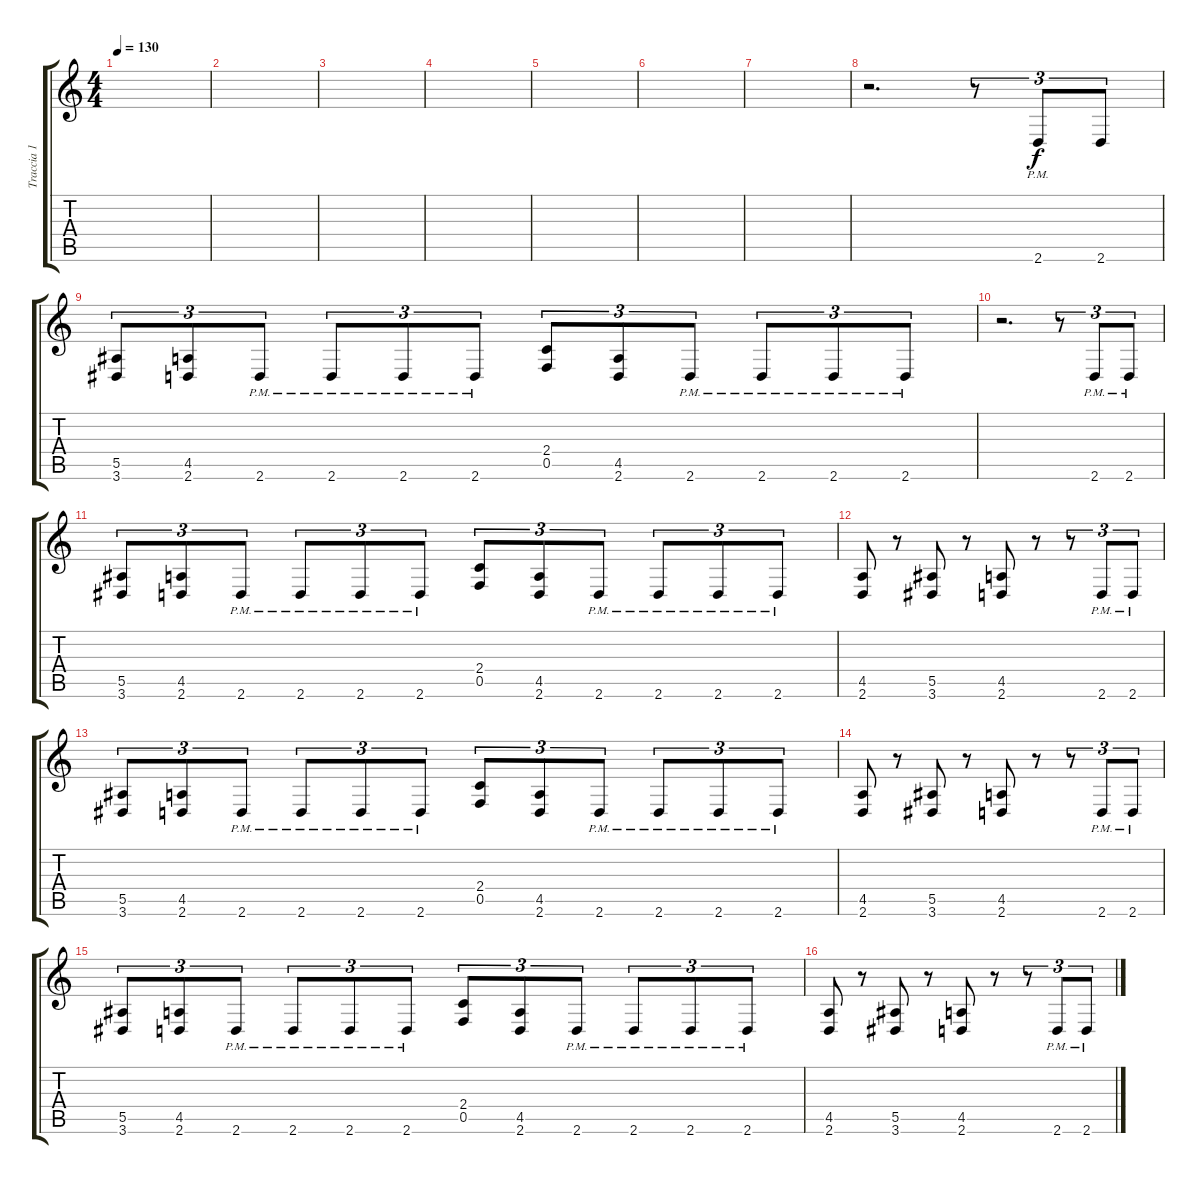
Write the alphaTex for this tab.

\track ("Traccia 1" "Traccia 1") {instrument distortionguitar}
\staff {score tabs}
\tuning (C4 G3 Eb3 Bb2 F2 C2) {hide}
\ts (4 4)
\tempo 130
\clef g2
\ks c
|
|
|
|
|
|
|
r.2{d volume 12 balance 4 instrument distortionguitar} r.8{tu (3 2)} 2.6{pm}.8{tu (3 2)} 2.6.8{tu (3 2)} |
(5.5 3.6).8{tu (3 2)} (4.5 2.6).8{tu (3 2)} 2.6{pm}.8{tu (3 2)} 2.6{pm}.8{tu (3 2)} 2.6{pm}.8{tu (3 2)} 2.6{pm}.8{tu (3 2)} (2.4 0.5).8{tu (3 2)} (4.5 2.6).8{tu (3 2)} 2.6{pm}.8{tu (3 2)} 2.6{pm}.8{tu (3 2)} 2.6{pm}.8{tu (3 2)} 2.6{pm}.8{tu (3 2)} |
r.2{d} r.8{tu (3 2)} 2.6{pm}.8{tu (3 2)} 2.6{pm}.8{tu (3 2)} |
(5.5 3.6).8{tu (3 2)} (4.5 2.6).8{tu (3 2)} 2.6{pm}.8{tu (3 2)} 2.6{pm}.8{tu (3 2)} 2.6{pm}.8{tu (3 2)} 2.6{pm}.8{tu (3 2)} (2.4 0.5).8{tu (3 2)} (4.5 2.6).8{tu (3 2)} 2.6{pm}.8{tu (3 2)} 2.6{pm}.8{tu (3 2)} 2.6{pm}.8{tu (3 2)} 2.6{pm}.8{tu (3 2)} |
(4.5 2.6).8 r.8 (5.5 3.6).8 r.8 (4.5 2.6).8 r.8 r.8{tu (3 2)} 2.6{pm}.8{tu (3 2)} 2.6{pm}.8{tu (3 2)} |
(5.5 3.6).8{tu (3 2)} (4.5 2.6).8{tu (3 2)} 2.6{pm}.8{tu (3 2)} 2.6{pm}.8{tu (3 2)} 2.6{pm}.8{tu (3 2)} 2.6{pm}.8{tu (3 2)} (2.4 0.5).8{tu (3 2)} (4.5 2.6).8{tu (3 2)} 2.6{pm}.8{tu (3 2)} 2.6{pm}.8{tu (3 2)} 2.6{pm}.8{tu (3 2)} 2.6{pm}.8{tu (3 2)} |
(4.5 2.6).8 r.8 (5.5 3.6).8 r.8 (4.5 2.6).8 r.8 r.8{tu (3 2)} 2.6{pm}.8{tu (3 2)} 2.6{pm}.8{tu (3 2)} |
(5.5 3.6).8{tu (3 2)} (4.5 2.6).8{tu (3 2)} 2.6{pm}.8{tu (3 2)} 2.6{pm}.8{tu (3 2)} 2.6{pm}.8{tu (3 2)} 2.6{pm}.8{tu (3 2)} (2.4 0.5).8{tu (3 2)} (4.5 2.6).8{tu (3 2)} 2.6{pm}.8{tu (3 2)} 2.6{pm}.8{tu (3 2)} 2.6{pm}.8{tu (3 2)} 2.6{pm}.8{tu (3 2)} |
(4.5 2.6).8 r.8 (5.5 3.6).8 r.8 (4.5 2.6).8 r.8 r.8{tu (3 2)} 2.6{pm}.8{tu (3 2)} 2.6{pm}.8{tu (3 2)}
